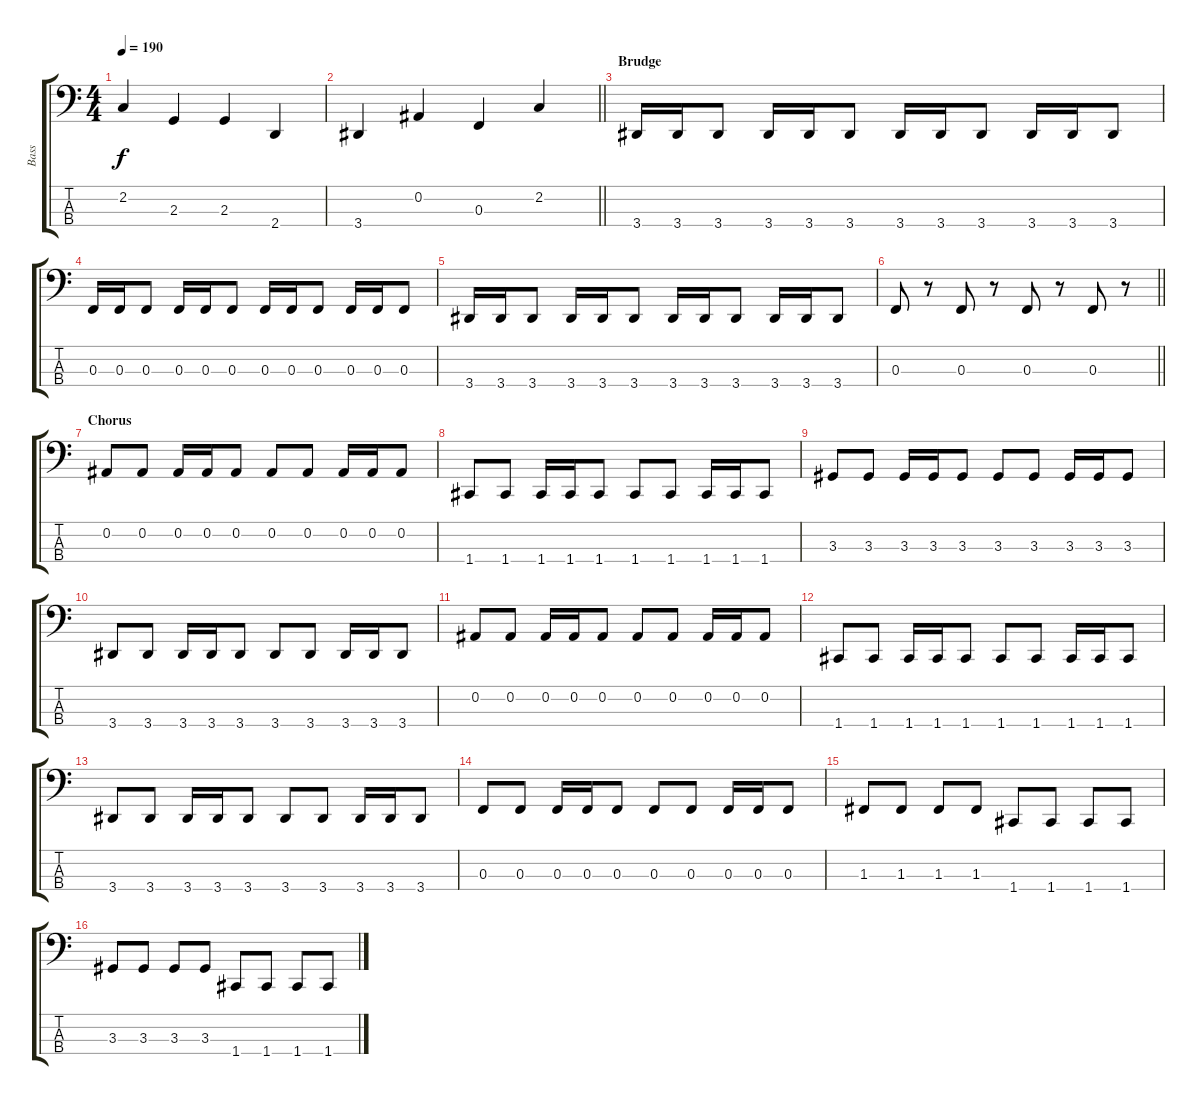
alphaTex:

\track ("Bass" "Bass") {instrument electricbasspick}
\staff {score tabs}
\tuning (Eb2 Bb1 F1 C1) {hide}
\ts (4 4)
\tempo 190
\clef f4
\ks c
2.2.4{dy f} 2.3.4 2.3.4 2.4.4 |
\barLineRight lightlight
3.4.4 0.2.4 0.3.4 2.2.4 |
\section ("" "Brudge")
3.4.16 3.4.16 3.4.8 3.4.16 3.4.16 3.4.8 3.4.16 3.4.16 3.4.8 3.4.16 3.4.16 3.4.8 |
0.3.16 0.3.16 0.3.8 0.3.16 0.3.16 0.3.8 0.3.16 0.3.16 0.3.8 0.3.16 0.3.16 0.3.8 |
3.4.16 3.4.16 3.4.8 3.4.16 3.4.16 3.4.8 3.4.16 3.4.16 3.4.8 3.4.16 3.4.16 3.4.8 |
\barLineRight lightlight
0.3.8 r.8 0.3.8 r.8 0.3.8 r.8 0.3.8 r.8 |
\section ("" "Chorus")
0.2.8 0.2.8 0.2.16 0.2.16 0.2.8 0.2.8 0.2.8 0.2.16 0.2.16 0.2.8 |
1.4.8 1.4.8 1.4.16 1.4.16 1.4.8 1.4.8 1.4.8 1.4.16 1.4.16 1.4.8 |
3.3.8 3.3.8 3.3.16 3.3.16 3.3.8 3.3.8 3.3.8 3.3.16 3.3.16 3.3.8 |
3.4.8 3.4.8 3.4.16 3.4.16 3.4.8 3.4.8 3.4.8 3.4.16 3.4.16 3.4.8 |
0.2.8 0.2.8 0.2.16 0.2.16 0.2.8 0.2.8 0.2.8 0.2.16 0.2.16 0.2.8 |
1.4.8 1.4.8 1.4.16 1.4.16 1.4.8 1.4.8 1.4.8 1.4.16 1.4.16 1.4.8 |
3.4.8 3.4.8 3.4.16 3.4.16 3.4.8 3.4.8 3.4.8 3.4.16 3.4.16 3.4.8 |
0.3.8 0.3.8 0.3.16 0.3.16 0.3.8 0.3.8 0.3.8 0.3.16 0.3.16 0.3.8 |
1.3.8 1.3.8 1.3.8 1.3.8 1.4.8 1.4.8 1.4.8 1.4.8 |
3.3.8 3.3.8 3.3.8 3.3.8 1.4.8 1.4.8 1.4.8 1.4.8
